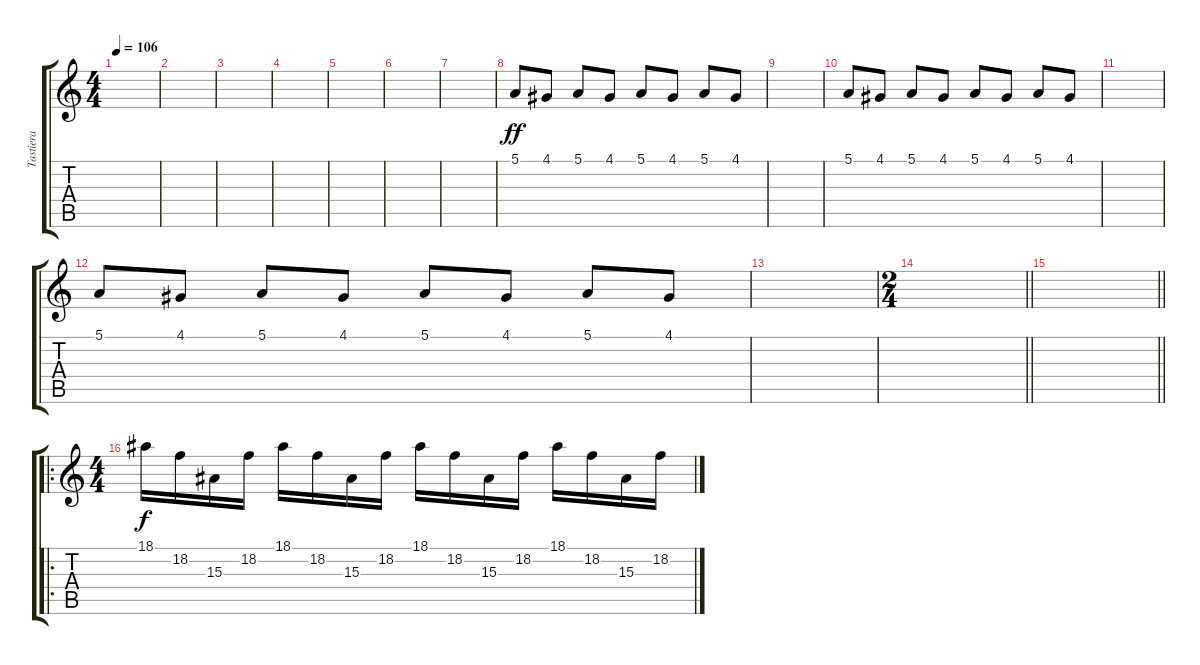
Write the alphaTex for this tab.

\track ("Tastiera" "Tastiera") {instrument brightacousticpiano}
\staff {score tabs}
\tuning (E4 B3 G3 D3 A2 E2) {hide}
\ts (4 4)
\tempo 106
\clef g2
\ks c
|
|
|
|
|
|
|
5.1.8{dy ff volume 13 instrument brightacousticpiano} 4.1.8 5.1.8 4.1.8 5.1.8 4.1.8 5.1.8 4.1.8 |
|
5.1.8{volume 13 instrument brightacousticpiano} 4.1.8 5.1.8 4.1.8 5.1.8 4.1.8 5.1.8 4.1.8 |
|
5.1.8 4.1.8 5.1.8 4.1.8 5.1.8 4.1.8 5.1.8 4.1.8 |
|
\ts (2 4)
\barLineRight lightlight
|
\barLineRight lightlight
|
\ro
\ts (4 4)
18.1.16{dy f volume 9 instrument lead2sawtooth} 18.2.16 15.3.16 18.2.16 18.1.16 18.2.16 15.3.16 18.2.16 18.1.16 18.2.16 15.3.16 18.2.16 18.1.16 18.2.16 15.3.16 18.2.16
